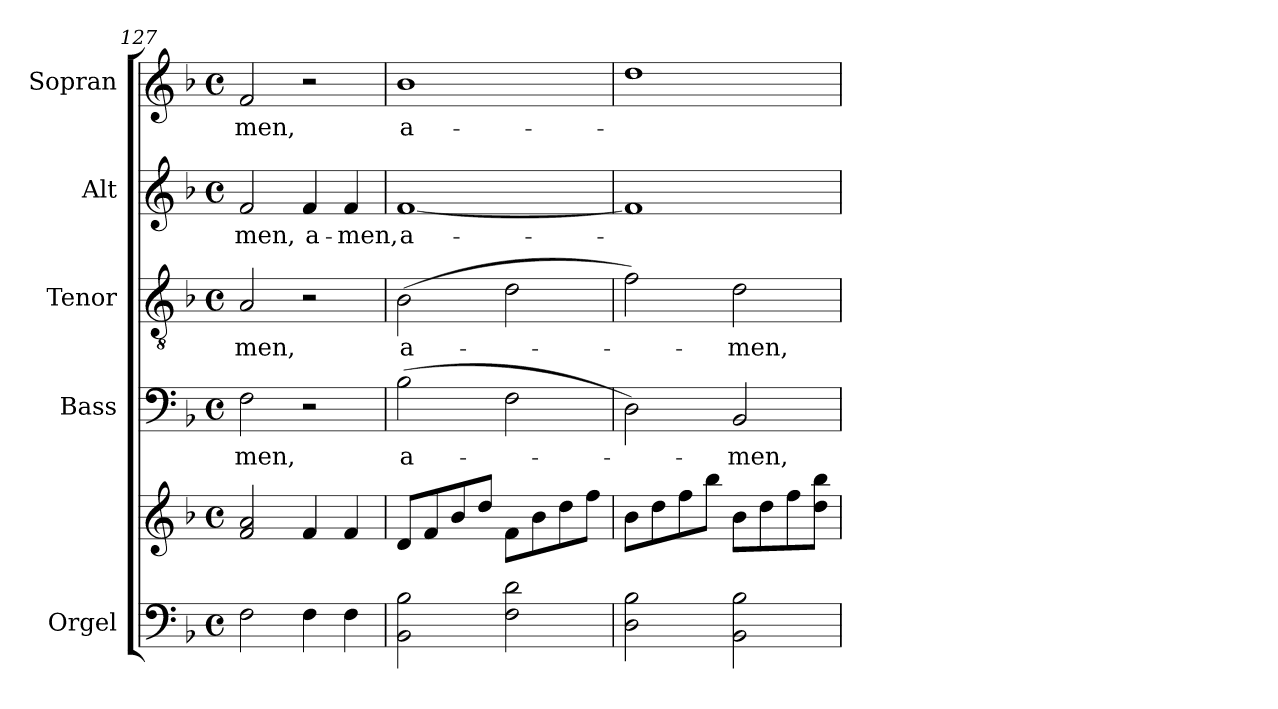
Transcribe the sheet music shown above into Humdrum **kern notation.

**kern	**kern	**kern	**text	**kern	**text	**kern	**text	**kern	**text
*part5	*part5	*part4	*part4	*part3	*part3	*part2	*part2	*part1	*part1
*staff6	*staff5	*staff4	*staff4	*staff3	*staff3	*staff2	*staff2	*staff1	*staff1
*I"Orgel	*	*I"Bass	*	*I"Tenor	*	*I"Alt	*	*I"Sopran	*
*I'Org.	*	*I'B.	*	*I'T.	*	*I'A.	*	*I'S.	*
*clefF4	*clefG2	*clefF4	*	*clefGv2	*	*clefG2	*	*clefG2	*
*k[b-]	*k[b-]	*k[b-]	*	*k[b-]	*	*k[b-]	*	*k[b-]	*
*F:	*F:	*F:	*	*F:	*	*F:	*	*F:	*
*M4/4	*M4/4	*M4/4	*	*M4/4	*	*M4/4	*	*M4/4	*
*met(c)	*met(c)	*met(c)	*	*met(c)	*	*met(c)	*	*met(c)	*
=127	=127	=127	=127	=127	=127	=127	=127	=127	=127
!	!	!	!LO:LY:b	!	!LO:LY:b	!	!LO:LY:b	!	!LO:LY:b
2F\	2f/ 2a/	2F\	-men,	2A/	-men,	2f/	-men,	2f/	-men,
!	!	!	!	!	!	!	!LO:LY:b	!	!
4F\	4f/	2r	.	2r	.	4f/	a-	2r	.
!	!	!	!	!	!	!	!LO:LY:b	!	!
4F\	4f/	.	.	.	.	4f/	-men,	.	.
=128	=128	=128	=128	=128	=128	=128	=128	=128	=128
!	!	!	!LO:LY:b	!	!LO:LY:b	!	!LO:LY:b	!	!LO:LY:b
2BB-\ 2B-\	8d/L	(>2B-\	a-	(>2B-\	a-	[1f	a-	1b-	a-
.	8f/	.	.	.	.	.	.	.	.
.	8b-/	.	.	.	.	.	.	.	.
.	8dd/J	.	.	.	.	.	.	.	.
2F\ 2d\	8f\L	2F\	.	2d\	.	.	.	.	.
.	8b-\	.	.	.	.	.	.	.	.
.	8dd\	.	.	.	.	.	.	.	.
.	8ff\J	.	.	.	.	.	.	.	.
=129	=129	=129	=129	=129	=129	=129	=129	=129	=129
2D\ 2B-\	8b-\L	2D\)	.	2f\)	.	1f]	.	1dd	.
.	8dd\	.	.	.	.	.	.	.	.
.	8ff\	.	.	.	.	.	.	.	.
.	8bb-\J	.	.	.	.	.	.	.	.
!	!	!	!LO:LY:b	!	!LO:LY:b	!	!	!	!
2BB-\ 2B-\	8b-\L	2BB-/	-men,	2d\	-men,	.	.	.	.
.	8dd\	.	.	.	.	.	.	.	.
.	8ff\	.	.	.	.	.	.	.	.
.	8dd\ 8bb-\J	.	.	.	.	.	.	.	.
=	=	=	=	=	=	=	=	=	=
*-	*-	*-	*-	*-	*-	*-	*-	*-	*-
